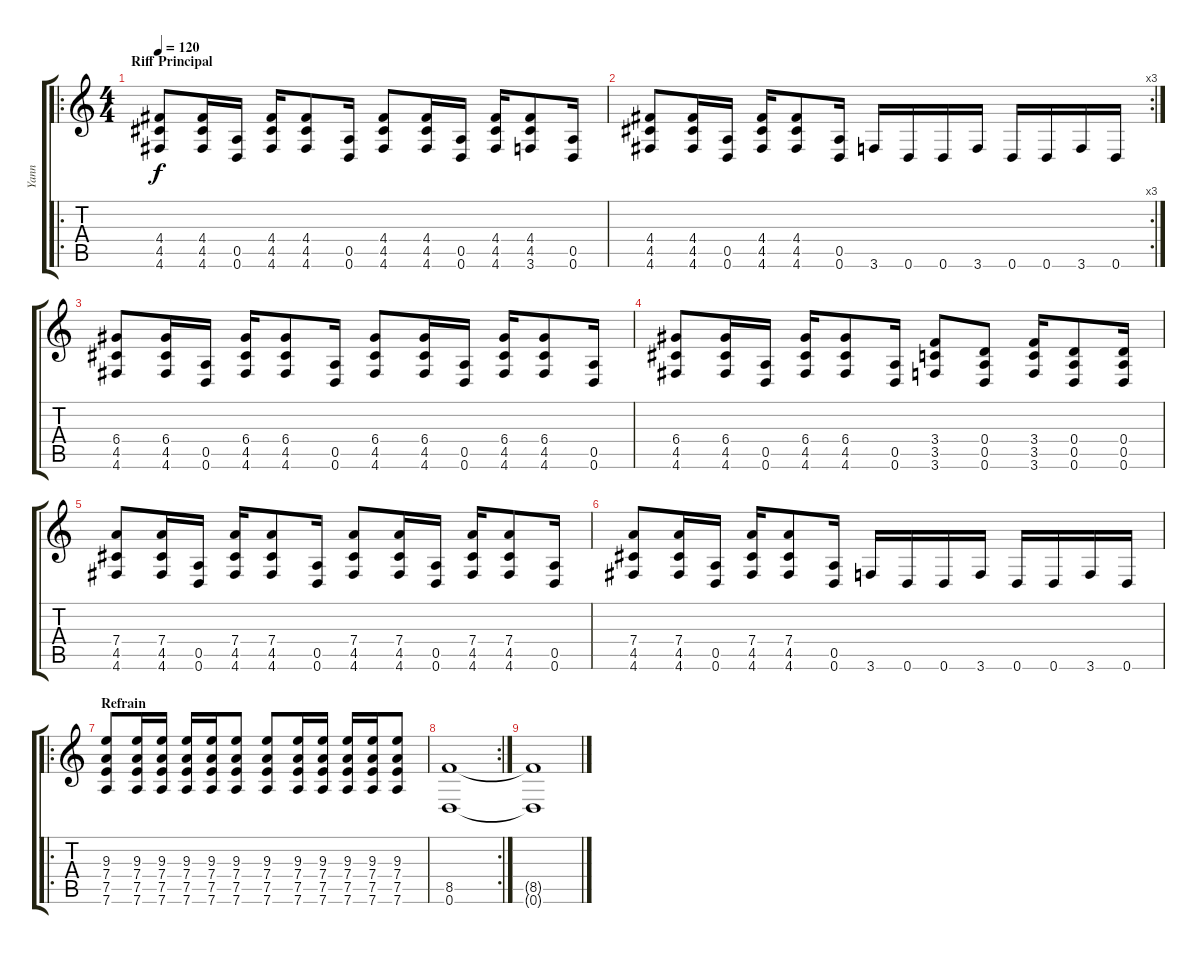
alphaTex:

\track ("Yann" "Yann") {instrument distortionguitar}
\staff {score tabs}
\tuning (E4 B3 G3 D3 A2 D2) {hide}
\ro
\ts (4 4)
\section ("" "Riff Principal")
\tempo 120
\clef g2
\ks c
(4.4 4.5 4.6).8{dy f instrument distortionguitar} (4.4 4.5 4.6).16 (0.5 0.6).16 (4.4 4.5 4.6).16 (4.4 4.5 4.6).8 (0.5 0.6).16 (4.4 4.5 4.6).8 (4.4 4.5 4.6).16 (0.5 0.6).16 (4.4 4.5 4.6).16 (4.4 4.5 3.6).8 (0.5 0.6).16 |
\rc 3
(4.4 4.5 4.6).8 (4.4 4.5 4.6).16 (0.5 0.6).16 (4.4 4.5 4.6).16 (4.4 4.5 4.6).8 (0.5 0.6).16 3.6.16 0.6.16 0.6.16 3.6.16 0.6.16 0.6.16 3.6.16 0.6.16 |
(6.4 4.5 4.6).8 (6.4 4.5 4.6).16 (0.5 0.6).16 (6.4 4.5 4.6).16 (6.4 4.5 4.6).8 (0.5 0.6).16 (6.4 4.5 4.6).8 (6.4 4.5 4.6).16 (0.5 0.6).16 (6.4 4.5 4.6).16 (6.4 4.5 4.6).8 (0.5 0.6).16 |
(6.4 4.5 4.6).8 (6.4 4.5 4.6).16 (0.5 0.6).16 (6.4 4.5 4.6).16 (6.4 4.5 4.6).8 (0.5 0.6).16 (3.4 3.5 3.6).8 (0.4 0.5 0.6).8 (3.4 3.5 3.6).16 (0.4 0.5 0.6).8 (0.4 0.5 0.6).16 |
(7.4 4.5 4.6).8 (7.4 4.5 4.6).16 (0.5 0.6).16 (7.4 4.5 4.6).16 (7.4 4.5 4.6).8 (0.5 0.6).16 (7.4 4.5 4.6).8 (7.4 4.5 4.6).16 (0.5 0.6).16 (7.4 4.5 4.6).16 (7.4 4.5 4.6).8 (0.5 0.6).16 |
(7.4 4.5 4.6).8 (7.4 4.5 4.6).16 (0.5 0.6).16 (7.4 4.5 4.6).16 (7.4 4.5 4.6).8 (0.5 0.6).16 3.6.16 0.6.16 0.6.16 3.6.16 0.6.16 0.6.16 3.6.16 0.6.16 |
\ro
\section ("" "Refrain")
(9.3 7.4 7.5 7.6).8 (9.3 7.4 7.5 7.6).16 (9.3 7.4 7.5 7.6).16 (9.3 7.4 7.5 7.6).16 (9.3 7.4 7.5 7.6).16 (9.3 7.4 7.5 7.6).8 (9.3 7.4 7.5 7.6).8 (9.3 7.4 7.5 7.6).16 (9.3 7.4 7.5 7.6).16 (9.3 7.4 7.5 7.6).16 (9.3 7.4 7.5 7.6).16 (9.3 7.4 7.5 7.6).8 |
\rc 2
(8.5 0.6).1 |
(8.5{t} 0.6{t}).1
